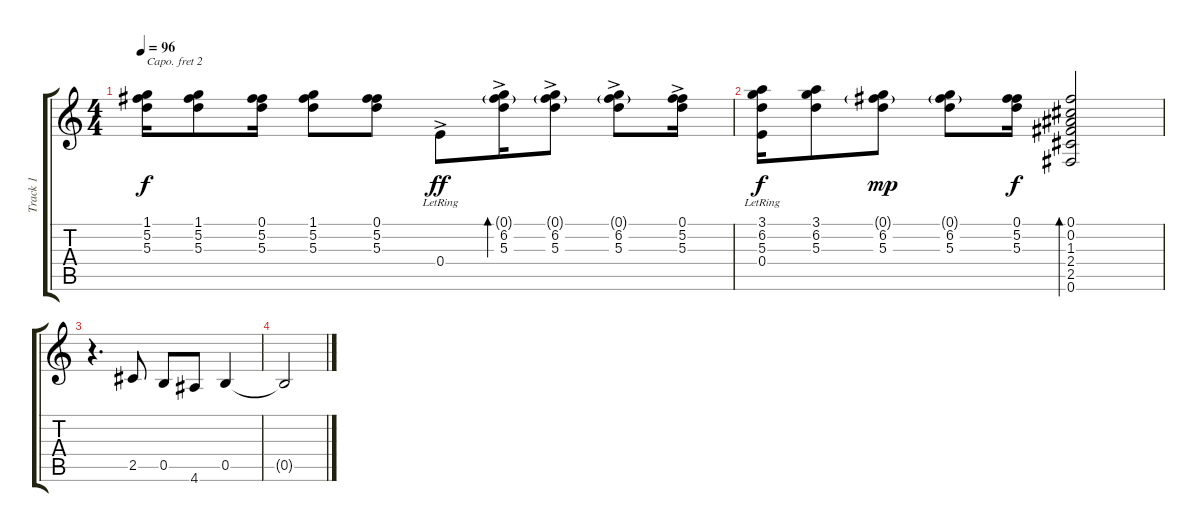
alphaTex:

\track ("Track 1" "Track 1") {instrument acousticguitarnylon}
\staff {score tabs}
\capo 2
\tuning (E4 B3 G3 D3 A2 E2) {hide}
\ts (4 4)
\tempo 96
\clef g2
\ks c
(1.1{t} 5.2{t} 5.3{t}).16{dy f} (1.1 5.2 5.3).8 (0.1 5.2 5.3).16 (1.1 5.2 5.3).8 (0.1 5.2 5.3).8 0.4{ac lr}.8{dy ff} (0.1{g} 6.2{ac} 5.3).16{bd 480} (0.1{g} 6.2{ac} 5.3).8 (0.1{g} 6.2{ac} 5.3).8 (0.1{ac} 5.2 5.3).16 |
(3.1 6.2 5.3 0.4{lr}).16{dy f} (3.1 6.2 5.3).8 (0.1{g} 6.2 5.3).8{dy mp} (0.1{g} 6.2 5.3).8 (0.1 5.2 5.3).16{dy f} (0.1 0.2 1.3 2.4 2.5 0.6).2{bd 240} |
r.4{d} 2.5.8 0.5.8 4.6.8 0.5.4 |
0.5{t}.2
